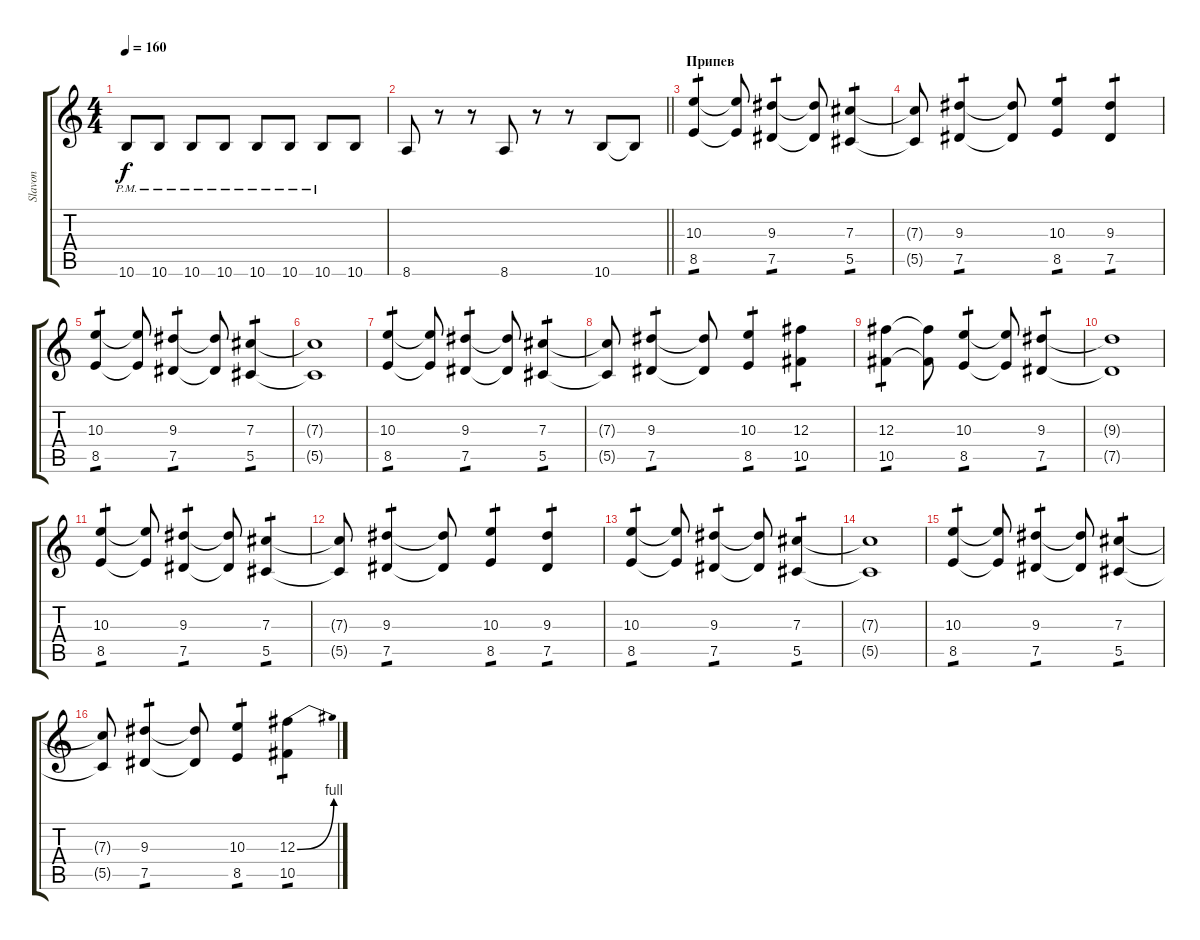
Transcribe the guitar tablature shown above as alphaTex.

\track ("Slavon" "Slavon") {instrument distortionguitar}
\staff {score tabs}
\tuning (Eb4 Bb3 Gb3 Db3 Ab2 Db2) {hide}
\ts (4 4)
\tempo 160
\clef g2
\ks c
10.6{pm}.8{dy f} 10.6{pm}.8 10.6{pm}.8 10.6{pm}.8 10.6{pm}.8 10.6{pm}.8 10.6{pm}.8 10.6.8 |
\barLineRight lightlight
8.6.8 r.8 r.8 8.6.8 r.8 r.8 10.6.8 10.6{t}.8 |
\section ("" "Припев")
(10.3 8.5).4{tp 1} (10.3{t} 8.5{t}).8 (9.3 7.5).4{tp 1} (9.3{t} 7.5{t}).8 (7.3 5.5).4{tp 1} |
(7.3{t} 5.5{t}).8 (9.3 7.5).4{tp 1} (9.3{t} 7.5{t}).8 (10.3 8.5).4{tp 1} (9.3 7.5).4{tp 1} |
(10.3 8.5).4{tp 1} (10.3{t} 8.5{t}).8 (9.3 7.5).4{tp 1} (9.3{t} 7.5{t}).8 (7.3 5.5).4{tp 1} |
(7.3{t} 5.5{t}).1 |
(10.3 8.5).4{tp 1} (10.3{t} 8.5{t}).8 (9.3 7.5).4{tp 1} (9.3{t} 7.5{t}).8 (7.3 5.5).4{tp 1} |
(7.3{t} 5.5{t}).8 (9.3 7.5).4{tp 1} (9.3{t} 7.5{t}).8 (10.3 8.5).4{tp 1} (12.3 10.5).4{tp 1} |
(12.3 10.5).4{tp 1} (12.3{t} 10.5{t}).8 (10.3 8.5).4{tp 1} (10.3{t} 8.5{t}).8 (9.3 7.5).4{tp 1} |
(9.3{t} 7.5{t}).1 |
(10.3 8.5).4{tp 1} (10.3{t} 8.5{t}).8 (9.3 7.5).4{tp 1} (9.3{t} 7.5{t}).8 (7.3 5.5).4{tp 1} |
(7.3{t} 5.5{t}).8 (9.3 7.5).4{tp 1} (9.3{t} 7.5{t}).8 (10.3 8.5).4{tp 1} (9.3 7.5).4{tp 1} |
(10.3 8.5).4{tp 1} (10.3{t} 8.5{t}).8 (9.3 7.5).4{tp 1} (9.3{t} 7.5{t}).8 (7.3 5.5).4{tp 1} |
(7.3{t} 5.5{t}).1 |
(10.3 8.5).4{tp 1} (10.3{t} 8.5{t}).8 (9.3 7.5).4{tp 1} (9.3{t} 7.5{t}).8 (7.3 5.5).4{tp 1} |
(7.3{t} 5.5{t}).8 (9.3 7.5).4{tp 1} (9.3{t} 7.5{t}).8 (10.3 8.5).4{tp 1} (12.3{be (bend 0 0 60 4)} 10.5).4{tp 1}
